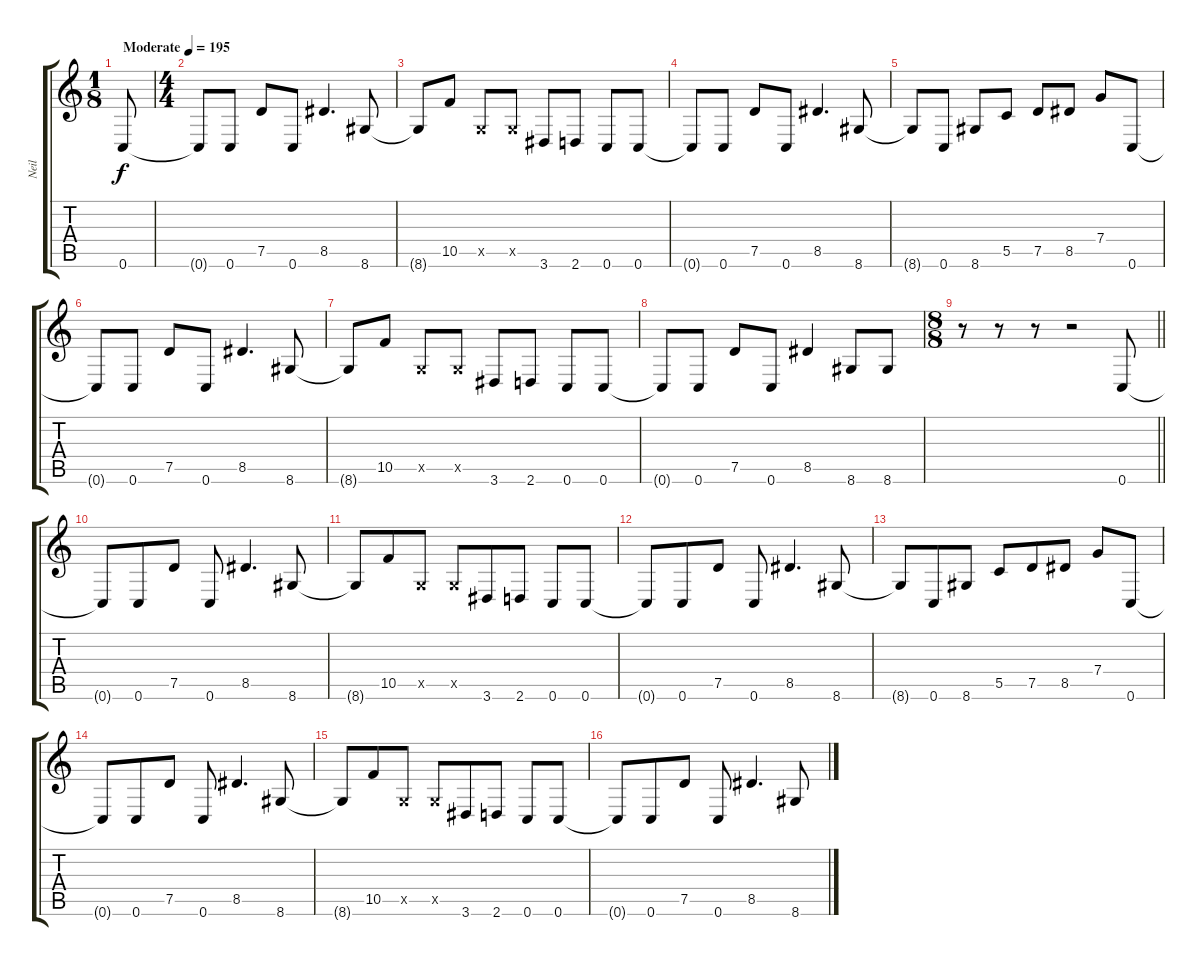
\track ("Neil" "Neil") {instrument distortionguitar}
\staff {score tabs}
\tuning (D4 A3 F3 C3 G2 C2) {hide}
\ts (1 8)
\tempo (195 "Moderate")
\clef g2
\ks c
0.6.8{dy f instrument distortionguitar} |
\ts (4 4)
0.6{t}.8 0.6.8 7.5.8 0.6.8 8.5.4{d} 8.6.8 |
8.6{t}.8 10.5.8 0.5{x}.8 0.5{x}.8 3.6.8 2.6.8 0.6.8 0.6.8 |
0.6{t}.8 0.6.8 7.5.8 0.6.8 8.5.4{d} 8.6.8 |
8.6{t}.8 0.6.8 8.6.8 5.5.8 7.5.8 8.5.8 7.4.8 0.6.8 |
0.6{t}.8 0.6.8 7.5.8 0.6.8 8.5.4{d} 8.6.8 |
8.6{t}.8 10.5.8 0.5{x}.8 0.5{x}.8 3.6.8 2.6.8 0.6.8 0.6.8 |
0.6{t}.8 0.6.8 7.5.8 0.6.8 8.5.4 8.6.8 8.6.8 |
\ts (8 8)
\barLineRight lightlight
r.8 r.8 r.8 r.2 0.6.8 |
0.6{t}.8 0.6.8 7.5.8 0.6.8 8.5.4{d} 8.6.8 |
8.6{t}.8 10.5.8 0.5{x}.8 0.5{x}.8 3.6.8 2.6.8 0.6.8 0.6.8 |
0.6{t}.8 0.6.8 7.5.8 0.6.8 8.5.4{d} 8.6.8 |
8.6{t}.8 0.6.8 8.6.8 5.5.8 7.5.8 8.5.8 7.4.8 0.6.8 |
0.6{t}.8 0.6.8 7.5.8 0.6.8 8.5.4{d} 8.6.8 |
8.6{t}.8 10.5.8 0.5{x}.8 0.5{x}.8 3.6.8 2.6.8 0.6.8 0.6.8 |
0.6{t}.8 0.6.8 7.5.8 0.6.8 8.5.4{d} 8.6.8
